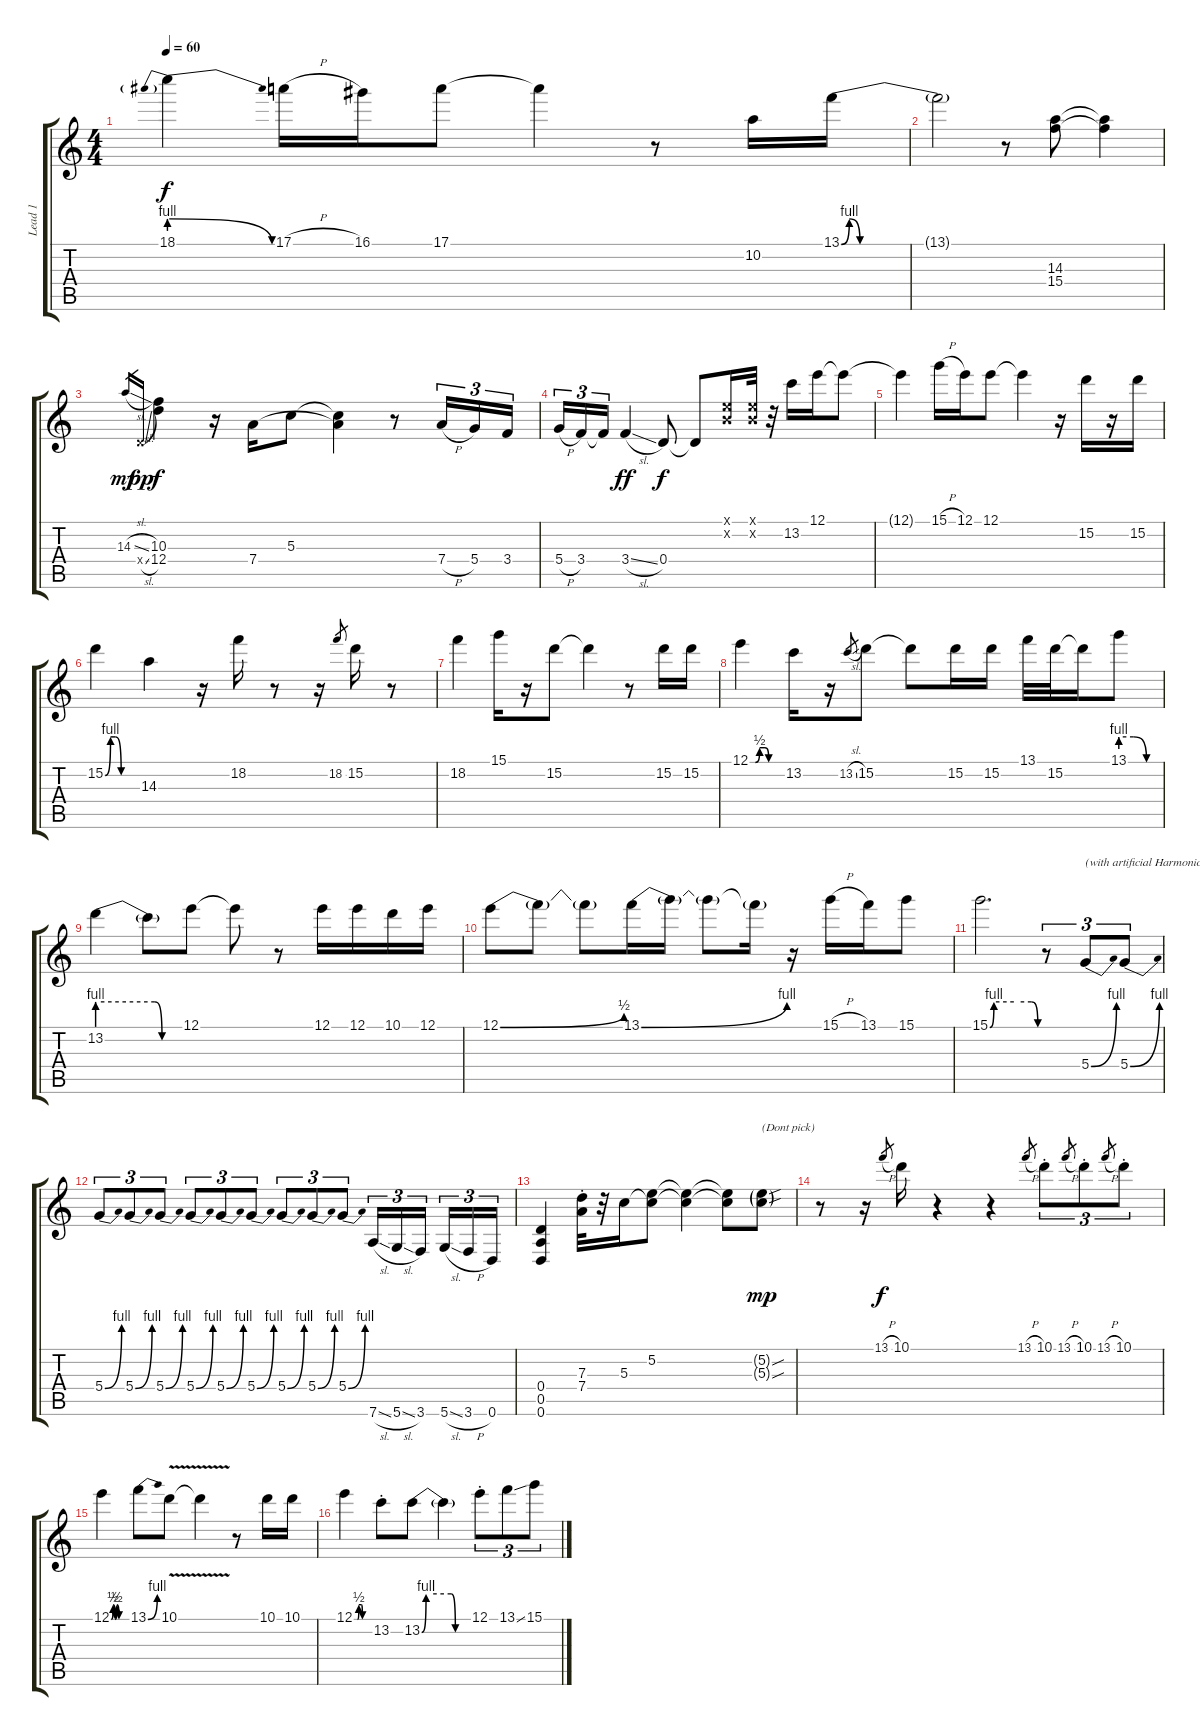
\track ("Lead 1" "Lead 1") {instrument overdrivenguitar}
\staff {score tabs}
\tuning (E4 B3 G3 D3 A2 D2) {hide}
\ts (4 4)
\tempo 60
\clef g2
\ks c
18.1{be (prebendrelease 0 4 60 0)}.4{dy f} 17.1{h}.16 16.1.16 17.1.8 17.1{t}.4 r.8 10.2.16 13.1{be (custom 0 0 3 4 7 0 60 0)}.16 |
13.1{t}.2 r.8 (14.3 15.4).8 (14.3{t} 15.4{t}).4 |
14.3{sl}.16{gr dy mf} 0.4{sl x}.16{gr dy pp} (10.3 12.4).4{dy f} r.16 7.4.16 5.3.8 (5.3{t} 7.4{t}).4 r.8 7.4{h}.16{tu (3 2)} 5.4.16{tu (3 2)} 3.4.16{tu (3 2)} |
5.4{h}.16{tu (3 2)} 3.4.16{tu (3 2)} 3.4{t}.16{tu (3 2)} 3.4{sl}.4{dy ff} 0.4.8{dy f} 0.4{t}.8 (0.1{x} 0.2{x}).16 (0.1{x} 0.2{x}).32 r.32 13.2.16 12.1.16 12.1{t}.8 |
12.1{t}.4 15.1{h}.16 12.1.16 12.1.8 12.1{t}.4 r.16 15.2.16 r.16 15.2.16 |
15.2{be (custom 0 0 10 4 19 4 30 0 45 0 60 0)}.4 14.3.4 r.16 18.2.16 r.8 r.16 18.2.8{gr} 15.2.16 r.8 |
18.2.4 15.1.16 r.16 15.2.8 15.2{t}.4 r.8 15.2.16 15.2.16 |
12.1{be (custom 0 0 10 0 18 2 28 2 35 0 45 0 60 0)}.4 13.2.16 r.16 13.2{sl}.8{gr} 15.2.8 15.2{t}.8 15.2.16 15.2.16 13.1.32 15.2.32 15.2{t}.16 13.1{be (custom 0 4 20 4 40 0 60 0)}.8 |
13.2{be (custom 0 4 40 4 45 0 60 0)}.4 13.2{t}.8 12.1.8 12.1{t}.8 r.8 12.1.16 12.1.16 10.1.16 12.1.16 |
12.1{be (bend 0 0 60 2)}.8 12.1{t}.8 12.1{t}.8 13.1{be (bend 0 0 60 4)}.16 13.1{t}.16 13.1{t}.8 13.1{t}.16 r.16 15.1{h}.16 13.1.16 15.1.8 |
15.1{be (custom 0 0 5 4 30 4 52 4 60 0)}.2{d} r.8{tu (3 2)} 5.4{be (bend 0 0 60 4)}.8{tu (3 2) txt "(with artificial Harmonics)"} 5.4{be (bend 0 0 60 4)}.8{tu (3 2)} |
5.4{be (bend 0 0 60 4)}.8{tu (3 2)} 5.4{be (bend 0 0 60 4)}.8{tu (3 2)} 5.4{be (bend 0 0 60 4)}.8{tu (3 2)} 5.4{be (bend 0 0 60 4)}.8{tu (3 2)} 5.4{be (bend 0 0 60 4)}.8{tu (3 2)} 5.4{be (bend 0 0 60 4)}.8{tu (3 2)} 5.4{be (bend 0 0 60 4)}.8{tu (3 2)} 5.4{be (bend 0 0 60 4)}.8{tu (3 2)} 5.4{be (bend 0 0 60 4)}.8{tu (3 2)} 7.6{sl}.16{tu (3 2)} 5.6{sl}.16{tu (3 2)} 3.6.16{tu (3 2)} 5.6{sl}.16{tu (3 2)} 3.6{h}.16{tu (3 2)} 0.6.16{tu (3 2)} |
(0.4 0.5 0.6).4 (7.3{st} 7.4{st}).32 r.32 5.3.16 (5.2 5.3{t}).8 (5.2{t} 5.3{t}).4 (5.2{t} 5.3{t}).8 (5.2{sou g} 5.3{sou g}).8{txt "(Dont pick)" dy mp} |
r.8 r.16 13.1{h}.8{gr dy f} 10.1.16 r.4 r.4 13.1{h}.8{gr} 10.1{st}.8{tu (3 2)} 13.1{h}.8{gr} 10.1{st}.8{tu (3 2)} 13.1{h}.8{gr} 10.1{st}.8{tu (3 2)} |
12.1{be (custom 0 0 7 2 15 0 22 2 30 0 60 0)}.4 13.1{be (bend 0 0 60 4)}.8 10.1{v}.8 10.1{t}.4 r.8 10.1.16 10.1.16 |
12.1{be (custom 0 0 13 0 18 2 28 2 32 0 60 0)}.4 13.2{st}.8 13.2{be (custom 0 0 5 4 35 4 40 0 60 0)}.8 13.2{t}.4 12.1{st}.8{tu (3 2)} 13.1{ss}.8{tu (3 2)} 15.1.8{tu (3 2)}
